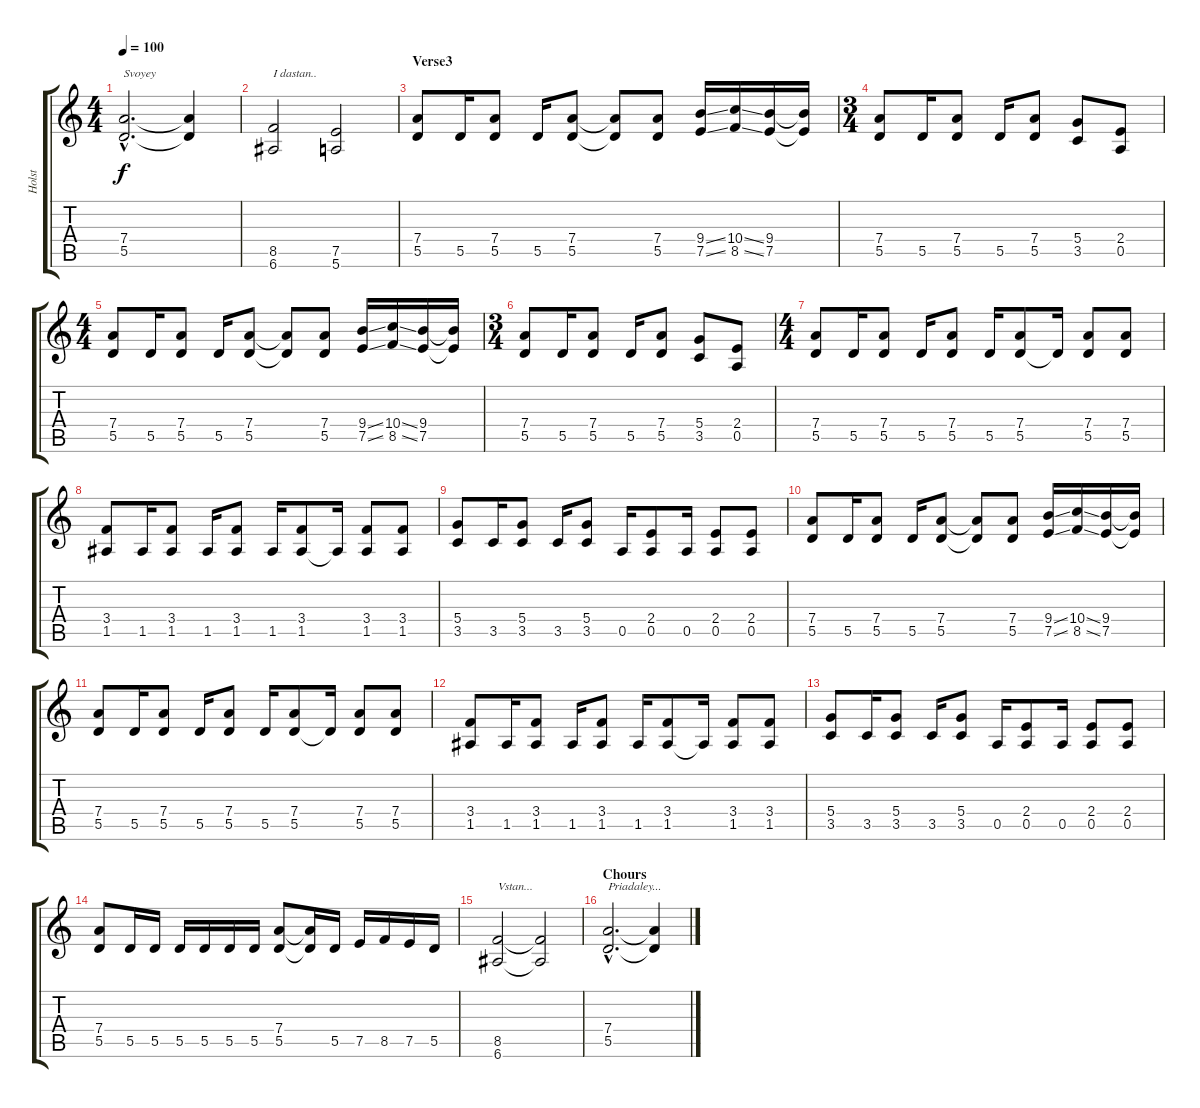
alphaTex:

\track ("Holst" "Holst") {instrument distortionguitar}
\staff {score tabs}
\tuning (E4 B3 G3 D3 A2 E2) {hide}
\ts (4 4)
\tempo 100
\clef g2
\ks c
(7.4{hac} 5.5{hac}).2{d txt "Svoyey" dy f} (7.4{t} 5.5{t}).4 |
(8.5 6.6).2{txt "I dastan.."} (7.5 5.6).2 |
\section ("" "Verse3")
(7.4 5.5).8 5.5.16 (7.4 5.5).8 5.5.16 (7.4 5.5).8 (7.4{t} 5.5{t}).8 (7.4 5.5).8 (9.4{ss} 7.5{ss}).16 (10.4{ss} 8.5{ss}).16 (9.4 7.5).16 (9.4{t} 7.5{t}).16 |
\ts (3 4)
(7.4 5.5).8 5.5.16 (7.4 5.5).8 5.5.16 (7.4 5.5).8 (5.4 3.5).8 (2.4 0.5).8 |
\ts (4 4)
(7.4 5.5).8 5.5.16 (7.4 5.5).8 5.5.16 (7.4 5.5).8 (7.4{t} 5.5{t}).8 (7.4 5.5).8 (9.4{ss} 7.5{ss}).16 (10.4{ss} 8.5{ss}).16 (9.4 7.5).16 (9.4{t} 7.5{t}).16 |
\ts (3 4)
(7.4 5.5).8 5.5.16 (7.4 5.5).8 5.5.16 (7.4 5.5).8 (5.4 3.5).8 (2.4 0.5).8 |
\ts (4 4)
(7.4 5.5).8 5.5.16 (7.4 5.5).8 5.5.16 (7.4 5.5).8 5.5.16 (7.4 5.5).8 5.5{t}.16 (7.4 5.5).8 (7.4 5.5).8 |
(3.4 1.5).8 1.5.16 (3.4 1.5).8 1.5.16 (3.4 1.5).8 1.5.16 (3.4 1.5).8 1.5{t}.16 (3.4 1.5).8 (3.4 1.5).8 |
(5.4 3.5).8 3.5.16 (5.4 3.5).8 3.5.16 (5.4 3.5).8 0.5.16 (2.4 0.5).8 0.5.16 (2.4 0.5).8 (2.4 0.5).8 |
(7.4 5.5).8 5.5.16 (7.4 5.5).8 5.5.16 (7.4 5.5).8 (7.4{t} 5.5{t}).8 (7.4 5.5).8 (9.4{ss} 7.5{ss}).16 (10.4{ss} 8.5{ss}).16 (9.4 7.5).16 (9.4{t} 7.5{t}).16 |
(7.4 5.5).8 5.5.16 (7.4 5.5).8 5.5.16 (7.4 5.5).8 5.5.16 (7.4 5.5).8 5.5{t}.16 (7.4 5.5).8 (7.4 5.5).8 |
(3.4 1.5).8 1.5.16 (3.4 1.5).8 1.5.16 (3.4 1.5).8 1.5.16 (3.4 1.5).8 1.5{t}.16 (3.4 1.5).8 (3.4 1.5).8 |
(5.4 3.5).8 3.5.16 (5.4 3.5).8 3.5.16 (5.4 3.5).8 0.5.16 (2.4 0.5).8 0.5.16 (2.4 0.5).8 (2.4 0.5).8 |
(7.4 5.5).8 5.5.16 5.5.16 5.5.16 5.5.16 5.5.16 5.5.16 (7.4 5.5).8 (7.4{t} 5.5{t}).16 5.5.16 7.5.16 8.5.16 7.5.16 5.5.16 |
(8.5 6.6).2{txt "Vstan..."} (8.5{t} 6.6{t}).2 |
\section ("" "Chours")
(7.4{hac} 5.5{hac}).2{d txt "Priadaley..."} (7.4{t} 5.5{t}).4
